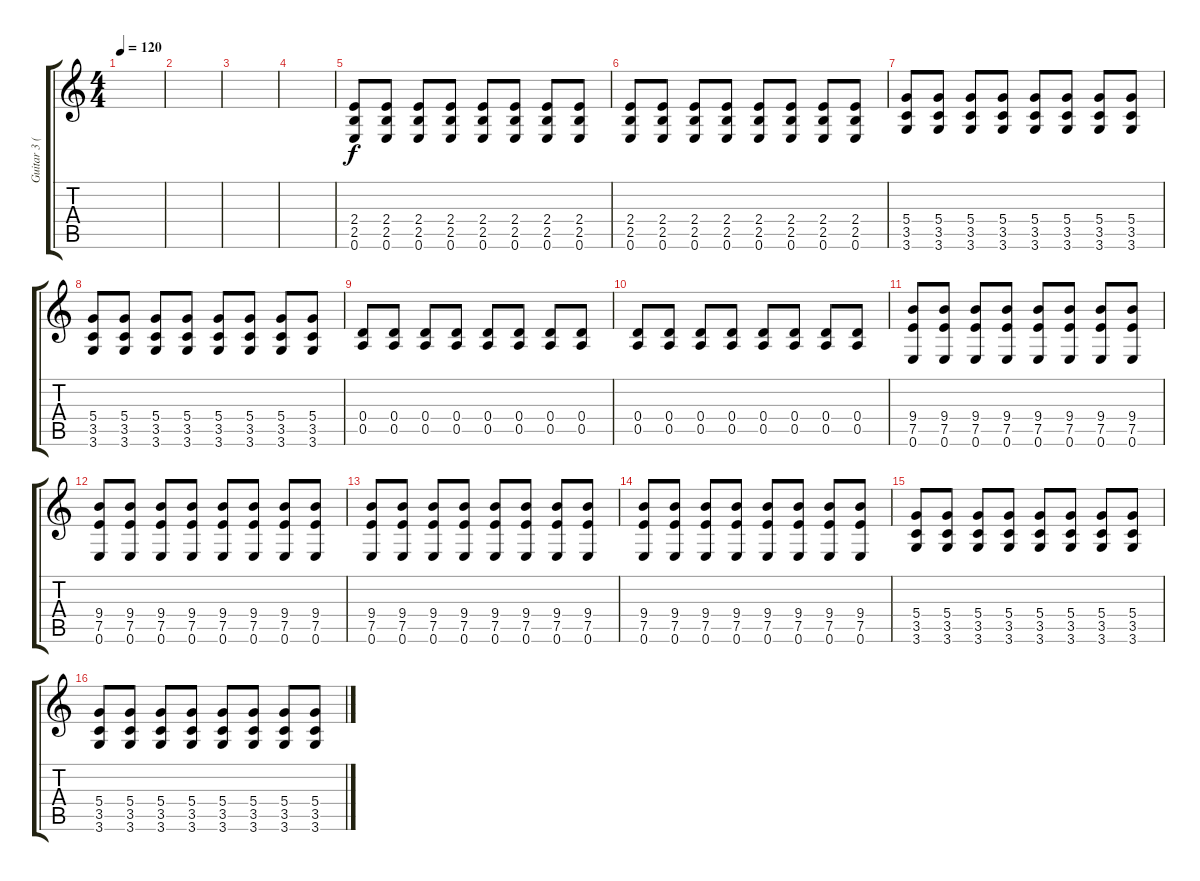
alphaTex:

\track ("Guitar 3 (as on LP)" "Guitar 3 (") {instrument distortionguitar}
\staff {score tabs}
\tuning (E4 B3 G3 D3 A2 E2) {hide}
\ts (4 4)
\tempo 120
\clef g2
\ks c
|
|
|
|
(2.4 2.5 0.6).8 (2.4 2.5 0.6).8 (2.4 2.5 0.6).8 (2.4 2.5 0.6).8 (2.4 2.5 0.6).8 (2.4 2.5 0.6).8 (2.4 2.5 0.6).8 (2.4 2.5 0.6).8 |
(2.4 2.5 0.6).8 (2.4 2.5 0.6).8 (2.4 2.5 0.6).8 (2.4 2.5 0.6).8 (2.4 2.5 0.6).8 (2.4 2.5 0.6).8 (2.4 2.5 0.6).8 (2.4 2.5 0.6).8 |
(5.4 3.5 3.6).8 (5.4 3.5 3.6).8 (5.4 3.5 3.6).8 (5.4 3.5 3.6).8 (5.4 3.5 3.6).8 (5.4 3.5 3.6).8 (5.4 3.5 3.6).8 (5.4 3.5 3.6).8 |
(5.4 3.5 3.6).8 (5.4 3.5 3.6).8 (5.4 3.5 3.6).8 (5.4 3.5 3.6).8 (5.4 3.5 3.6).8 (5.4 3.5 3.6).8 (5.4 3.5 3.6).8 (5.4 3.5 3.6).8 |
(0.4 0.5).8 (0.4 0.5).8 (0.4 0.5).8 (0.4 0.5).8 (0.4 0.5).8 (0.4 0.5).8 (0.4 0.5).8 (0.4 0.5).8 |
(0.4 0.5).8 (0.4 0.5).8 (0.4 0.5).8 (0.4 0.5).8 (0.4 0.5).8 (0.4 0.5).8 (0.4 0.5).8 (0.4 0.5).8 |
(9.4 7.5 0.6).8 (9.4 7.5 0.6).8 (9.4 7.5 0.6).8 (9.4 7.5 0.6).8 (9.4 7.5 0.6).8 (9.4 7.5 0.6).8 (9.4 7.5 0.6).8 (9.4 7.5 0.6).8 |
(9.4 7.5 0.6).8 (9.4 7.5 0.6).8 (9.4 7.5 0.6).8 (9.4 7.5 0.6).8 (9.4 7.5 0.6).8 (9.4 7.5 0.6).8 (9.4 7.5 0.6).8 (9.4 7.5 0.6).8 |
(9.4 7.5 0.6).8 (9.4 7.5 0.6).8 (9.4 7.5 0.6).8 (9.4 7.5 0.6).8 (9.4 7.5 0.6).8 (9.4 7.5 0.6).8 (9.4 7.5 0.6).8 (9.4 7.5 0.6).8 |
(9.4 7.5 0.6).8 (9.4 7.5 0.6).8 (9.4 7.5 0.6).8 (9.4 7.5 0.6).8 (9.4 7.5 0.6).8 (9.4 7.5 0.6).8 (9.4 7.5 0.6).8 (9.4 7.5 0.6).8 |
(5.4 3.5 3.6).8 (5.4 3.5 3.6).8 (5.4 3.5 3.6).8 (5.4 3.5 3.6).8 (5.4 3.5 3.6).8 (5.4 3.5 3.6).8 (5.4 3.5 3.6).8 (5.4 3.5 3.6).8 |
(5.4 3.5 3.6).8 (5.4 3.5 3.6).8 (5.4 3.5 3.6).8 (5.4 3.5 3.6).8 (5.4 3.5 3.6).8 (5.4 3.5 3.6).8 (5.4 3.5 3.6).8 (5.4 3.5 3.6).8
